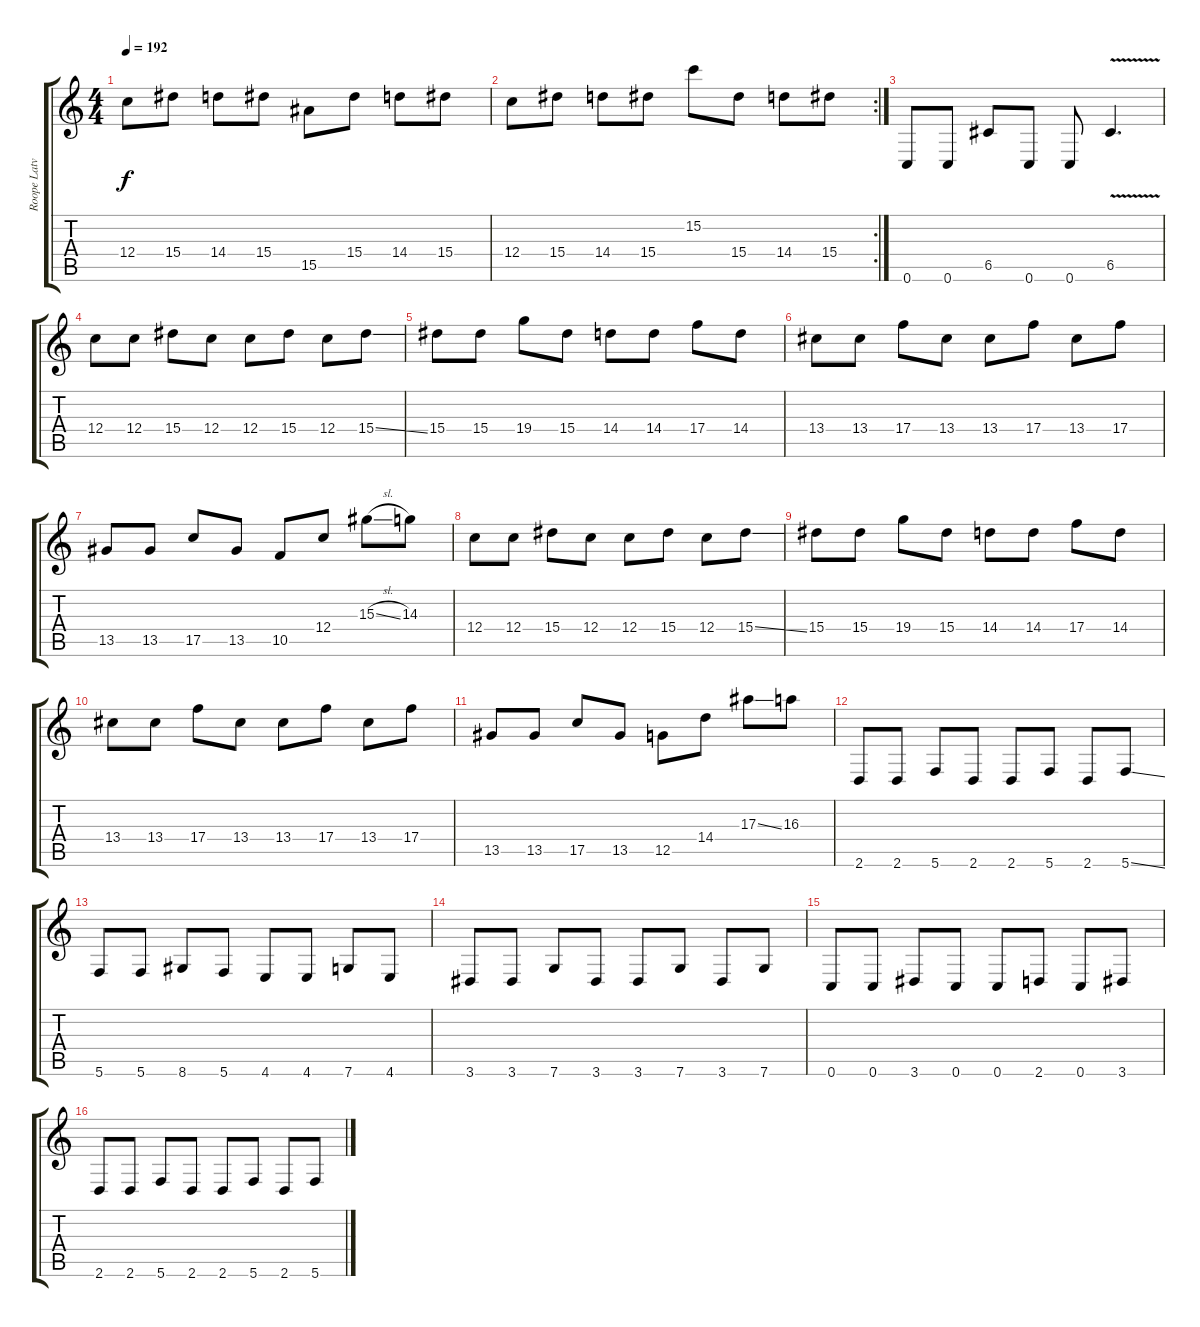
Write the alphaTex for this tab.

\track ("Roope Latvala" "Roope Latv") {instrument overdrivenguitar}
\staff {score tabs}
\tuning (D4 A3 F3 C3 G2 C2) {hide}
\ts (4 4)
\tempo 192
\clef g2
\ks c
12.4.8{dy f} 15.4.8 14.4.8 15.4.8 15.5.8 15.4.8 14.4.8 15.4.8 |
\rc 2
12.4.8 15.4.8 14.4.8 15.4.8 15.2.8 15.4.8 14.4.8 15.4.8 |
0.6.8 0.6.8 6.5.8 0.6.8 0.6.8 6.5{v}.4{d} |
12.4.8 12.4.8 15.4.8 12.4.8 12.4.8 15.4.8 12.4.8 15.4{ss}.8 |
15.4.8 15.4.8 19.4.8 15.4.8 14.4.8 14.4.8 17.4.8 14.4.8 |
13.4.8 13.4.8 17.4.8 13.4.8 13.4.8 17.4.8 13.4.8 17.4.8 |
13.5.8 13.5.8 17.5.8 13.5.8 10.5.8 12.4.8 15.3{sl}.8 14.3.8 |
12.4.8 12.4.8 15.4.8 12.4.8 12.4.8 15.4.8 12.4.8 15.4{ss}.8 |
15.4.8 15.4.8 19.4.8 15.4.8 14.4.8 14.4.8 17.4.8 14.4.8 |
13.4.8 13.4.8 17.4.8 13.4.8 13.4.8 17.4.8 13.4.8 17.4.8 |
13.5.8 13.5.8 17.5.8 13.5.8 12.5.8 14.4.8 17.3{ss}.8 16.3.8 |
2.6.8 2.6.8 5.6.8 2.6.8 2.6.8 5.6.8 2.6.8 5.6{ss}.8 |
5.6.8 5.6.8 8.6.8 5.6.8 4.6.8 4.6.8 7.6.8 4.6.8 |
3.6.8 3.6.8 7.6.8 3.6.8 3.6.8 7.6.8 3.6.8 7.6.8 |
0.6.8 0.6.8 3.6.8 0.6.8 0.6.8 2.6.8 0.6.8 3.6.8 |
2.6.8 2.6.8 5.6.8 2.6.8 2.6.8 5.6.8 2.6.8 5.6{ss}.8
